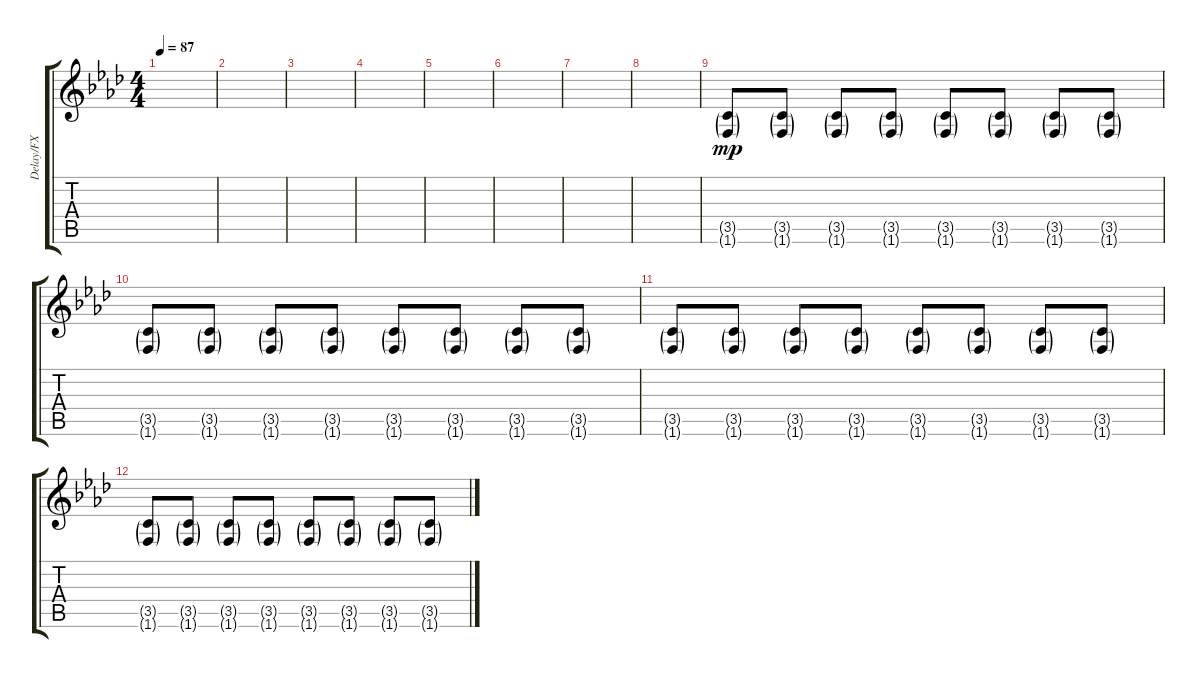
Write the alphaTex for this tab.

\track ("Delay/FX" "Delay/FX") {instrument electricguitarjazz}
\staff {score tabs}
\tuning (E4 B3 G3 D3 A2 E2) {hide}
\ts (4 4)
\tempo 87
\clef g2
\ks fminor
|
|
|
|
|
|
|
|
(3.5{g} 1.6{g}).8{dy mp volume 0} (3.5{g} 1.6{g}).8 (3.5{g} 1.6{g}).8 (3.5{g} 1.6{g}).8 (3.5{g} 1.6{g}).8 (3.5{g} 1.6{g}).8 (3.5{g} 1.6{g}).8 (3.5{g} 1.6{g}).8 |
(3.5{g} 1.6{g}).8 (3.5{g} 1.6{g}).8 (3.5{g} 1.6{g}).8 (3.5{g} 1.6{g}).8 (3.5{g} 1.6{g}).8 (3.5{g} 1.6{g}).8 (3.5{g} 1.6{g}).8 (3.5{g} 1.6{g}).8 |
(3.5{g} 1.6{g}).8 (3.5{g} 1.6{g}).8 (3.5{g} 1.6{g}).8 (3.5{g} 1.6{g}).8 (3.5{g} 1.6{g}).8 (3.5{g} 1.6{g}).8 (3.5{g} 1.6{g}).8 (3.5{g} 1.6{g}).8 |
(3.5{g} 1.6{g}).8 (3.5{g} 1.6{g}).8 (3.5{g} 1.6{g}).8 (3.5{g} 1.6{g}).8 (3.5{g} 1.6{g}).8 (3.5{g} 1.6{g}).8 (3.5{g} 1.6{g}).8 (3.5{g} 1.6{g}).8
